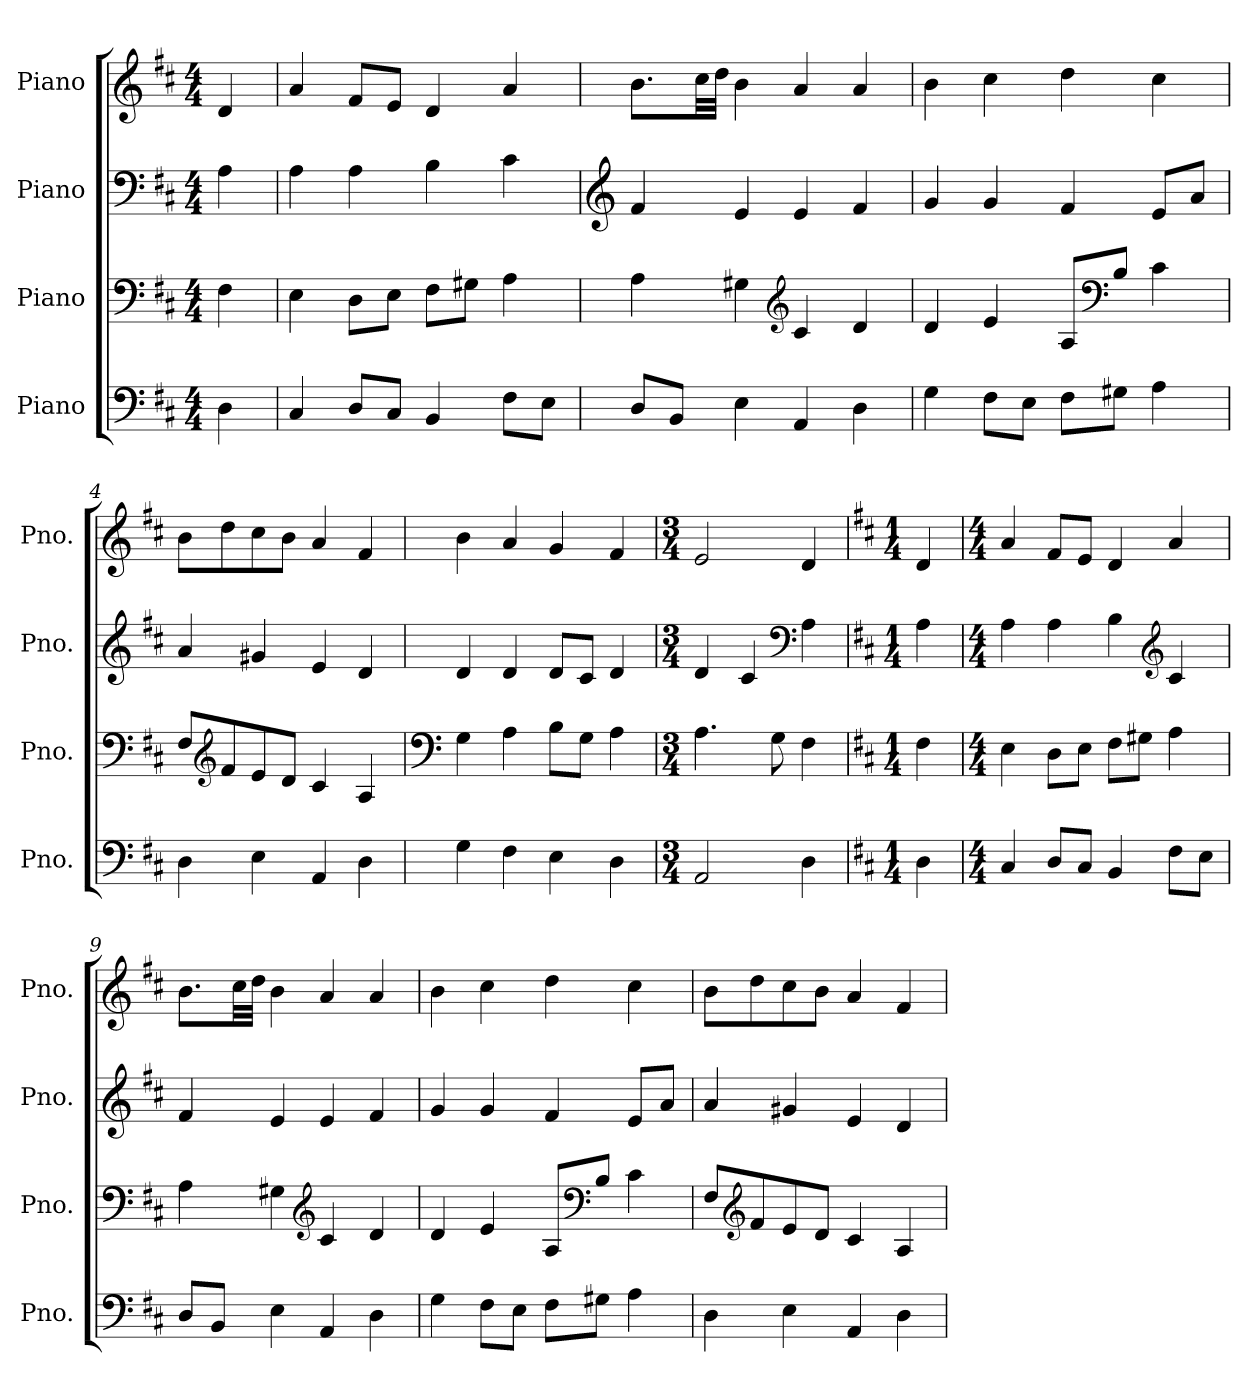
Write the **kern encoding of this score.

**kern	**kern	**kern	**kern
*part4	*part3	*part2	*part1
*staff4	*staff3	*staff2	*staff1
*I"Piano	*I"Piano	*I"Piano	*I"Piano
*I'Pno.	*I'Pno.	*I'Pno.	*I'Pno.
*clefF4	*clefF4	*clefF4	*clefG2
*k[f#c#]	*k[f#c#]	*k[f#c#]	*k[f#c#]
*M4/4	*M4/4	*M4/4	*M4/4
*MM120	*MM120	*MM120	*MM120
=	=	=	=
4D\	4F#\	4A\	4d/
=1	=1	=1	=1
4C#/	4E\	4A\	4a/
8D/L	8D\L	4A\	8f#/L
8C#/J	8E\J	.	8e/J
4BB/	8F#\L	4B\	4d/
.	8G#X\J	.	.
8F#\L	4A\	4c#\	4a/
8E\J	.	.	.
=2	=2	=2	=2
*	*	*clefG2	*
8D/L	4A\	4f#/	8.b\L
8BB/J	.	.	.
.	.	.	32cc#\LL
.	.	.	32dd\JJJ
4E\	4G#X\	4e/	4b\
*	*clefG2	*	*
4AA/	4c#/	4e/	4a/
4D\	4d/	4f#/	4a/
=3	=3	=3	=3
4G\	4d/	4g/	4b\
8F#\L	4e/	4g/	4cc#\
8E\J	.	.	.
8F#\L	8A/L	4f#/	4dd\
*	*clefF4	*	*
8G#X\J	8B/J	.	.
4A\	4c#\	8e/L	4cc#\
.	.	8a/J	.
=4	=4	=4	=4
4D\	8F#/L	4a/	8b\L
*	*clefG2	*	*
.	8f#/	.	8dd\
4E\	8e/	4g#X/	8cc#\
.	8d/J	.	8b\J
4AA/	4c#/	4e/	4a/
4D\	4A/	4d/	4f#/
!!LO:LB:g=z
=5	=5	=5	=5
*	*clefF4	*	*
4G\	4G\	4d/	4b\
4F#\	4A\	4d/	4a/
4E\	8B\L	8d/L	4g/
.	8G\J	8c#/J	.
4D\	4A\	4d/	4f#/
=6	=6	=6	=6
*M3/4	*M3/4	*M3/4	*M3/4
2AA/	4.A\	4d/	2e/
.	.	4c#/	.
.	8G\	.	.
*	*	*clefF4	*
4D\	4F#\	4A\	4d/
=7	=7	=7	=7
*k[f#c#]	*k[f#c#]	*k[f#c#]	*k[f#c#]
*M1/4	*M1/4	*M1/4	*M1/4
4D\	4F#\	4A\	4d/
=8	=8	=8	=8
*M4/4	*M4/4	*M4/4	*M4/4
4C#/	4E\	4A\	4a/
8D/L	8D\L	4A\	8f#/L
8C#/J	8E\J	.	8e/J
4BB/	8F#\L	4B\	4d/
.	8G#X\J	.	.
*	*	*clefG2	*
8F#\L	4A\	4c#/	4a/
8E\J	.	.	.
=9	=9	=9	=9
8D/L	4A\	4f#/	8.b\L
8BB/J	.	.	.
.	.	.	32cc#\LL
.	.	.	32dd\JJJ
4E\	4G#X\	4e/	4b\
*	*clefG2	*	*
4AA/	4c#/	4e/	4a/
4D\	4d/	4f#/	4a/
!!LO:LB:g=z
=10	=10	=10	=10
4G\	4d/	4g/	4b\
8F#\L	4e/	4g/	4cc#\
8E\J	.	.	.
8F#\L	8A/L	4f#/	4dd\
*	*clefF4	*	*
8G#X\J	8B/J	.	.
4A\	4c#\	8e/L	4cc#\
.	.	8a/J	.
=11	=11	=11	=11
4D\	8F#/L	4a/	8b\L
*	*clefG2	*	*
.	8f#/	.	8dd\
4E\	8e/	4g#X/	8cc#\
.	8d/J	.	8b\J
4AA/	4c#/	4e/	4a/
4D\	4A/	4d/	4f#/
=	=	=	=
*-	*-	*-	*-
